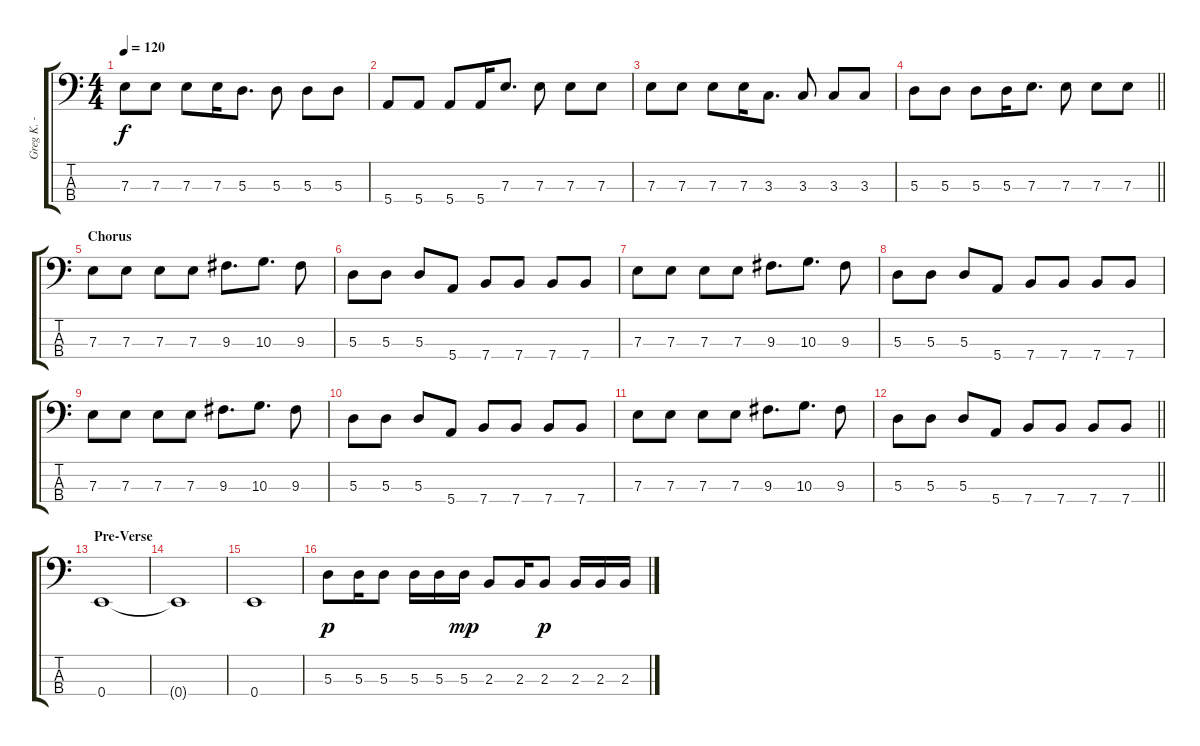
\track ("Greg K. - Bass" "Greg K. - ") {instrument electricbasspick}
\staff {score tabs}
\tuning (G2 D2 A1 E1) {hide}
\ts (4 4)
\tempo 120
\clef f4
\ks c
7.3.8{dy f} 7.3.8 7.3.8 7.3.16 5.3.8{d} 5.3.8 5.3.8 5.3.8 |
5.4.8 5.4.8 5.4.8 5.4.16 7.3.8{d} 7.3.8 7.3.8 7.3.8 |
7.3.8 7.3.8 7.3.8 7.3.16 3.3.8{d} 3.3.8 3.3.8 3.3.8 |
\barLineRight lightlight
5.3.8 5.3.8 5.3.8 5.3.16 7.3.8{d} 7.3.8 7.3.8 7.3.8 |
\section ("" "Chorus")
7.3.8 7.3.8 7.3.8 7.3.8 9.3.8{d} 10.3.8{d} 9.3.8 |
5.3.8 5.3.8 5.3.8 5.4.8 7.4.8 7.4.8 7.4.8 7.4.8 |
7.3.8 7.3.8 7.3.8 7.3.8 9.3.8{d} 10.3.8{d} 9.3.8 |
5.3.8 5.3.8 5.3.8 5.4.8 7.4.8 7.4.8 7.4.8 7.4.8 |
7.3.8 7.3.8 7.3.8 7.3.8 9.3.8{d} 10.3.8{d} 9.3.8 |
5.3.8 5.3.8 5.3.8 5.4.8 7.4.8 7.4.8 7.4.8 7.4.8 |
7.3.8 7.3.8 7.3.8 7.3.8 9.3.8{d} 10.3.8{d} 9.3.8 |
\barLineRight lightlight
5.3.8 5.3.8 5.3.8 5.4.8 7.4.8 7.4.8 7.4.8 7.4.8 |
\section ("" "Pre-Verse")
0.4.1 |
0.4{t}.1 |
0.4.1 |
5.3.8{dy p} 5.3.16 5.3.8 5.3.16 5.3.16 5.3.16{dy mp} 2.3.8 2.3.16 2.3.8{dy p} 2.3.16 2.3.16 2.3.16
